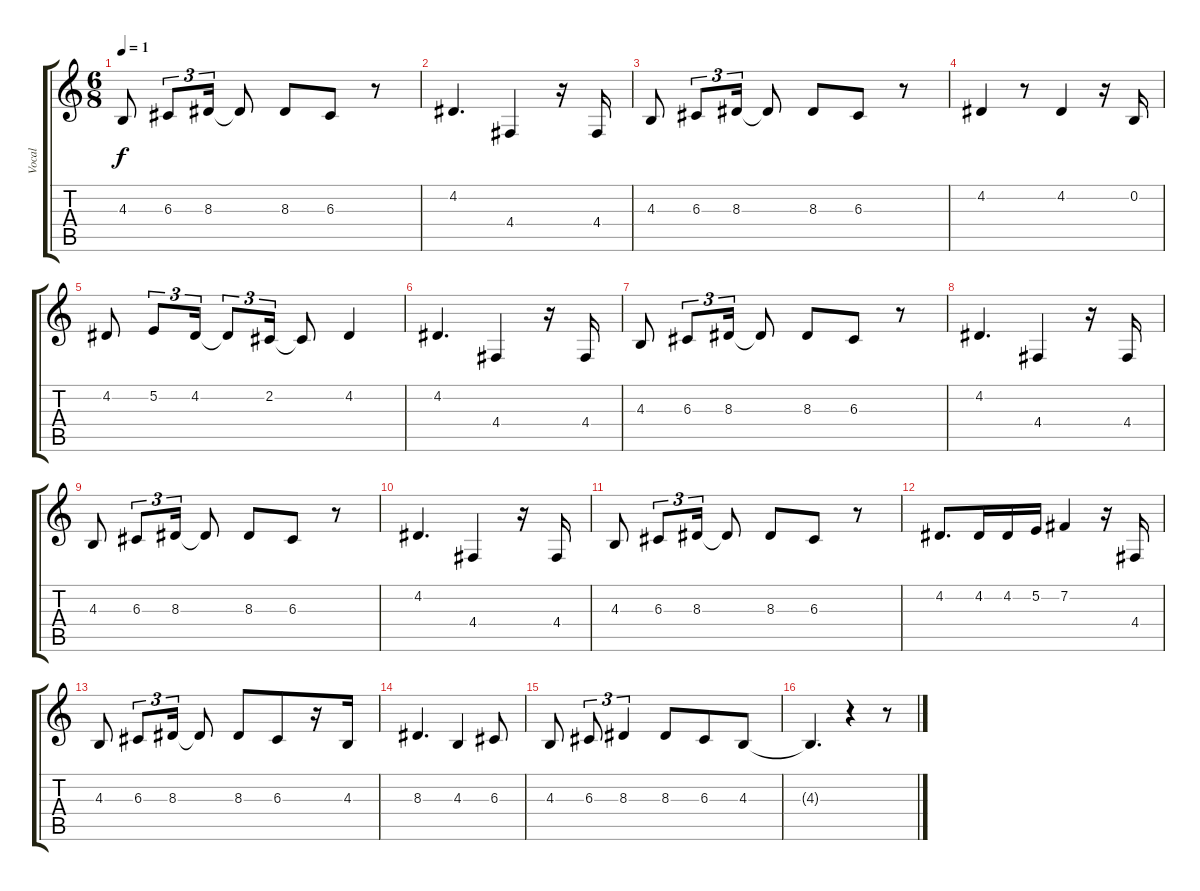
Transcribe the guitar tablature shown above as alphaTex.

\track ("Vocal" "Vocal") {instrument lead6voice}
\staff {score tabs}
\tuning (E4 B3 G3 D3 A2 E2) {hide}
\ts (6 8)
\tempo 1
\clef g2
\ks c
4.3.8{dy f} 6.3.8{tu (3 2)} 8.3.16{tu (3 2)} 8.3{t}.8 8.3.8 6.3.8 r.8 |
4.2.4{d} 4.4.4 r.16 4.4.16 |
4.3.8 6.3.8{tu (3 2)} 8.3.16{tu (3 2)} 8.3{t}.8 8.3.8 6.3.8 r.8 |
4.2.4 r.8 4.2.4 r.16 0.2.16 |
4.2.8 5.2.8{tu (3 2)} 4.2.16{tu (3 2)} 4.2{t}.8{tu (3 2)} 2.2.16{tu (3 2)} 2.2{t}.8 4.2.4 |
4.2.4{d} 4.4.4 r.16 4.4.16 |
4.3.8 6.3.8{tu (3 2)} 8.3.16{tu (3 2)} 8.3{t}.8 8.3.8 6.3.8 r.8 |
4.2.4{d} 4.4.4 r.16 4.4.16 |
4.3.8 6.3.8{tu (3 2)} 8.3.16{tu (3 2)} 8.3{t}.8 8.3.8 6.3.8 r.8 |
4.2.4{d} 4.4.4 r.16 4.4.16 |
4.3.8 6.3.8{tu (3 2)} 8.3.16{tu (3 2)} 8.3{t}.8 8.3.8 6.3.8 r.8 |
4.2.8{d} 4.2.16 4.2.16 5.2.16 7.2.4 r.16 4.4.16 |
4.3.8 6.3.8{tu (3 2)} 8.3.16{tu (3 2)} 8.3{t}.8 8.3.8 6.3.8 r.16 4.3.16 |
8.3.4{d} 4.3.4 6.3.8 |
4.3.8 6.3.8{tu (3 2)} 8.3.4{tu (3 2)} 8.3.8 6.3.8 4.3.8 |
4.3{t}.4{d} r.4 r.8
